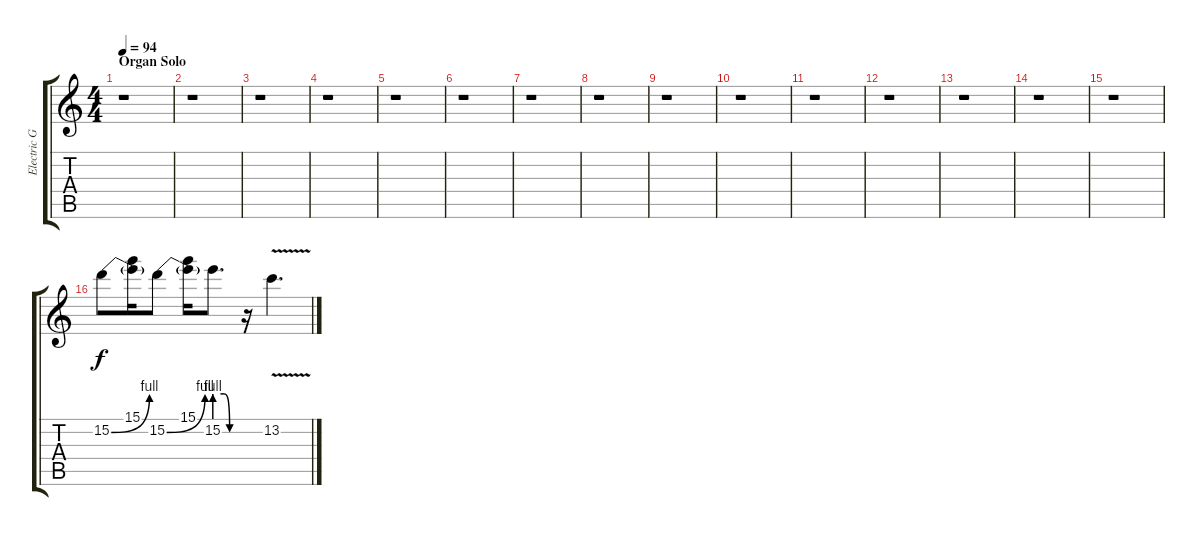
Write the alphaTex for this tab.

\track ("Electric Guitar (Solos/Fills)" "Electric G") {instrument distortionguitar}
\staff {score tabs}
\tuning (E4 B3 G3 D3 A2 E2) {hide}
\ts (4 4)
\section ("" "Organ Solo")
\tempo 94
\clef g2
\ks c
r.1{dy f} |
r.1 |
r.1 |
r.1 |
r.1 |
r.1 |
r.1 |
r.1 |
r.1 |
r.1 |
r.1 |
r.1 |
r.1 |
r.1 |
r.1 |
15.2{be (bend 0 0 60 4)}.8 (15.1 15.2{t}).16 15.2{be (bend 0 0 60 4)}.8 (15.1 15.2{t}).16 15.2{be (custom 0 4 25 4 40 0 60 0)}.8{d} r.16 13.2{v}.4{d}
